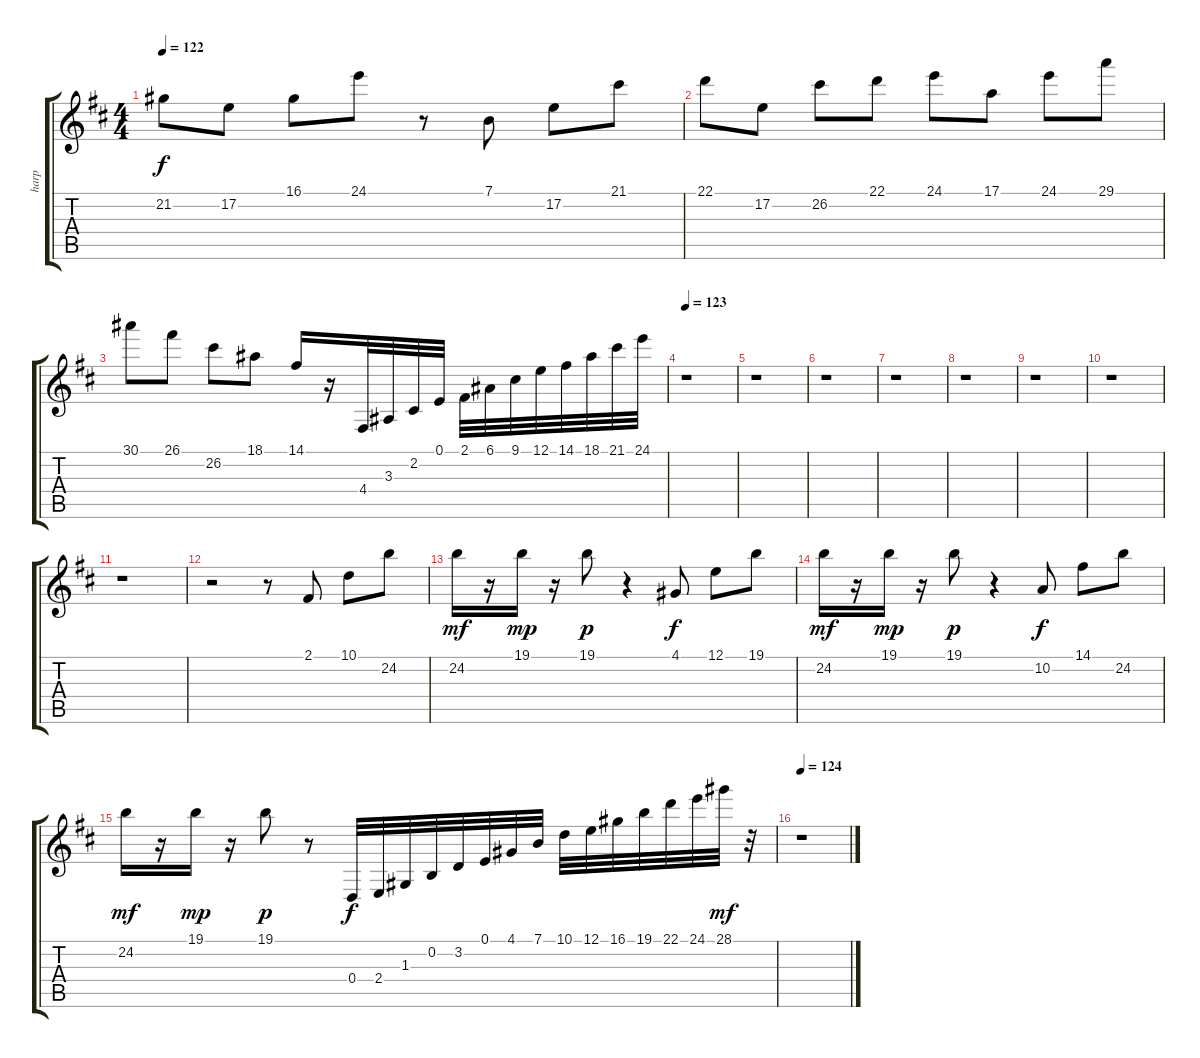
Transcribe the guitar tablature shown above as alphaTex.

\track ("harp" "harp") {instrument orchestralharp}
\staff {score tabs}
\tuning (E4 B3 G3 D3 A2 E2) {hide}
\ts (4 4)
\tempo 122
\clef g2
\ks bminor
21.2.8{dy f} 17.2.8 16.1.8 24.1.8 r.8 7.1.8 17.2.8 21.1.8 |
22.1.8 17.2.8 26.2.8 22.1.8 24.1.8 17.1.8 24.1.8 29.1.8 |
30.1.8 26.1.8 26.2.8 18.1.8 14.1.16 r.16 4.4.32 3.3.32 2.2.32 0.1.32 2.1.32 6.1.32 9.1.32 12.1.32 14.1.32 18.1.32 21.1.32 24.1.32 |
\tempo 123
r.1 |
r.1 |
r.1 |
r.1 |
r.1 |
r.1 |
r.1 |
r.1 |
r.2 r.8 2.1.8 10.1.8 24.2.8 |
24.2.16{dy mf} r.16 19.1.16{dy mp} r.16 19.1.8{dy p} r.4 4.1.8{dy f} 12.1.8 19.1.8 |
24.2.16{dy mf} r.16 19.1.16{dy mp} r.16 19.1.8{dy p} r.4 10.2.8{dy f} 14.1.8 24.2.8 |
24.2.16{dy mf} r.16 19.1.16{dy mp} r.16 19.1.8{dy p} r.8 0.4.32{dy f} 2.4.32 1.3.32 0.2.32 3.2.32 0.1.32 4.1.32 7.1.32 10.1.32 12.1.32 16.1.32 19.1.32 22.1.32 24.1.32 28.1.32{dy mf} r.32 |
\tempo 124
r.1
